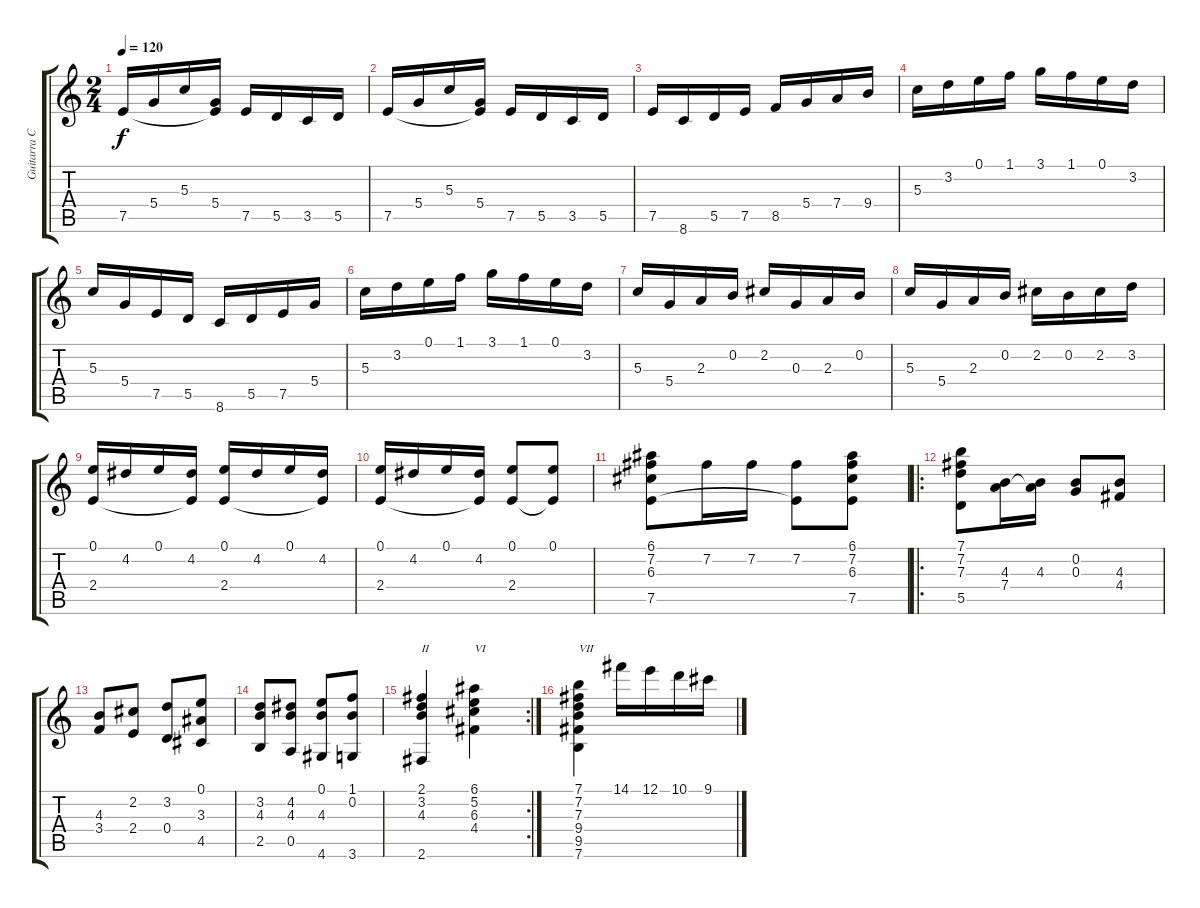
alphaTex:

\track ("Guitarra Clásica" "Guitarra C") {instrument acousticguitarnylon}
\staff {score tabs}
\tuning (E4 B3 G3 D3 A2 E2) {hide}
\ts (2 4)
\tempo 120
\clef g2
\ks c
7.5.16{dy f} 5.4.16 5.3.16 (5.4 7.5{t}).16 7.5.16 5.5.16 3.5.16 5.5.16 |
7.5.16 5.4.16 5.3.16 (5.4 7.5{t}).16 7.5.16 5.5.16 3.5.16 5.5.16 |
7.5.16 8.6.16 5.5.16 7.5.16 8.5.16 5.4.16 7.4.16 9.4.16 |
5.3.16 3.2.16 0.1.16 1.1.16 3.1.16 1.1.16 0.1.16 3.2.16 |
5.3.16 5.4.16 7.5.16 5.5.16 8.6.16 5.5.16 7.5.16 5.4.16 |
5.3.16 3.2.16 0.1.16 1.1.16 3.1.16 1.1.16 0.1.16 3.2.16 |
5.3.16 5.4.16 2.3.16 0.2.16 2.2.16 0.3.16 2.3.16 0.2.16 |
5.3.16 5.4.16 2.3.16 0.2.16 2.2.16 0.2.16 2.2.16 3.2.16 |
(0.1 2.4).16 4.2.16 0.1.16 (4.2 2.4{t}).16 (0.1 2.4).16 4.2.16 0.1.16 (4.2 2.4{t}).16 |
(0.1 2.4).16 4.2.16 0.1.16 (4.2 2.4{t}).16 (0.1 2.4).8 (0.1 2.4{t}).8 |
(6.1 7.2 6.3 7.5).8 7.2.16 7.2.16 (7.2 7.5{t}).8 (6.1 7.2 6.3 7.5).8 |
\ro
(7.1 7.2 7.3 5.5).8 (4.3 7.4).16 (4.3 7.4{t}).16 (0.2 0.3).8 (4.3 4.4).8 |
(4.3 3.4).8 (2.2 2.4).8 (3.2 0.4).8 (0.1 3.3 4.5).8 |
(3.2 4.3 2.5).8 (4.2 4.3 0.5).8 (0.1 4.3 4.6).8 (1.1 0.2 3.6).8 |
\rc 2
(2.1 3.2 4.3 2.6).4{txt "II"} (6.1 5.2 6.3 4.4).4{txt "VI"} |
(7.1 7.2 7.3 9.4 9.5 7.6).4{txt "VII"} 14.1.16 12.1.16 10.1.16 9.1.16
